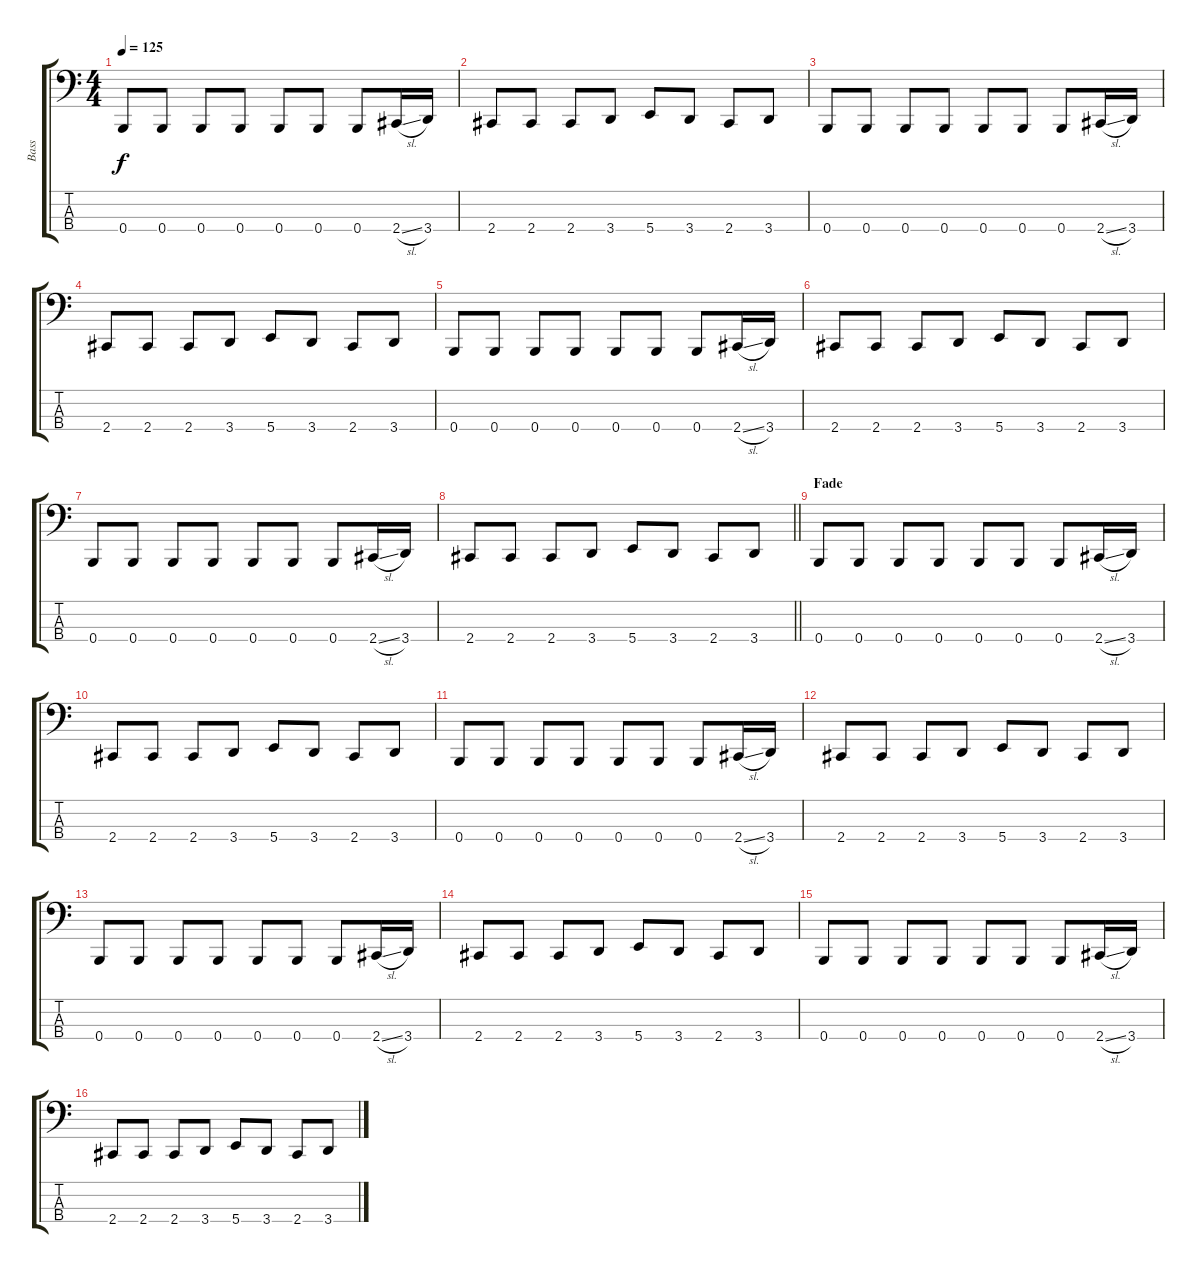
\track ("Bass" "Bass") {instrument electricbasspick}
\staff {score tabs}
\tuning (D2 A1 E1 B0) {hide}
\ts (4 4)
\tempo 125
\clef f4
\ks c
0.4.8{dy f} 0.4.8 0.4.8 0.4.8 0.4.8 0.4.8 0.4.8 2.4{sl}.16 3.4.16 |
2.4.8 2.4.8 2.4.8 3.4.8 5.4.8 3.4.8 2.4.8 3.4.8 |
0.4.8 0.4.8 0.4.8 0.4.8 0.4.8 0.4.8 0.4.8 2.4{sl}.16 3.4.16 |
2.4.8 2.4.8 2.4.8 3.4.8 5.4.8 3.4.8 2.4.8 3.4.8 |
0.4.8 0.4.8 0.4.8 0.4.8 0.4.8 0.4.8 0.4.8 2.4{sl}.16 3.4.16 |
2.4.8 2.4.8 2.4.8 3.4.8 5.4.8 3.4.8 2.4.8 3.4.8 |
0.4.8 0.4.8 0.4.8 0.4.8 0.4.8 0.4.8 0.4.8 2.4{sl}.16 3.4.16 |
\barLineRight lightlight
2.4.8 2.4.8 2.4.8 3.4.8 5.4.8 3.4.8 2.4.8 3.4.8 |
\section ("" "Fade")
0.4.8 0.4.8 0.4.8 0.4.8 0.4.8 0.4.8 0.4.8 2.4{sl}.16 3.4.16 |
2.4.8 2.4.8 2.4.8 3.4.8 5.4.8 3.4.8 2.4.8 3.4.8 |
0.4.8 0.4.8 0.4.8 0.4.8 0.4.8 0.4.8 0.4.8 2.4{sl}.16 3.4.16 |
2.4.8 2.4.8 2.4.8 3.4.8 5.4.8 3.4.8 2.4.8 3.4.8 |
0.4.8 0.4.8 0.4.8 0.4.8 0.4.8 0.4.8 0.4.8 2.4{sl}.16 3.4.16 |
2.4.8 2.4.8 2.4.8 3.4.8 5.4.8 3.4.8 2.4.8 3.4.8 |
0.4.8 0.4.8 0.4.8 0.4.8 0.4.8 0.4.8 0.4.8 2.4{sl}.16 3.4.16 |
2.4.8 2.4.8 2.4.8 3.4.8 5.4.8 3.4.8 2.4.8 3.4.8
